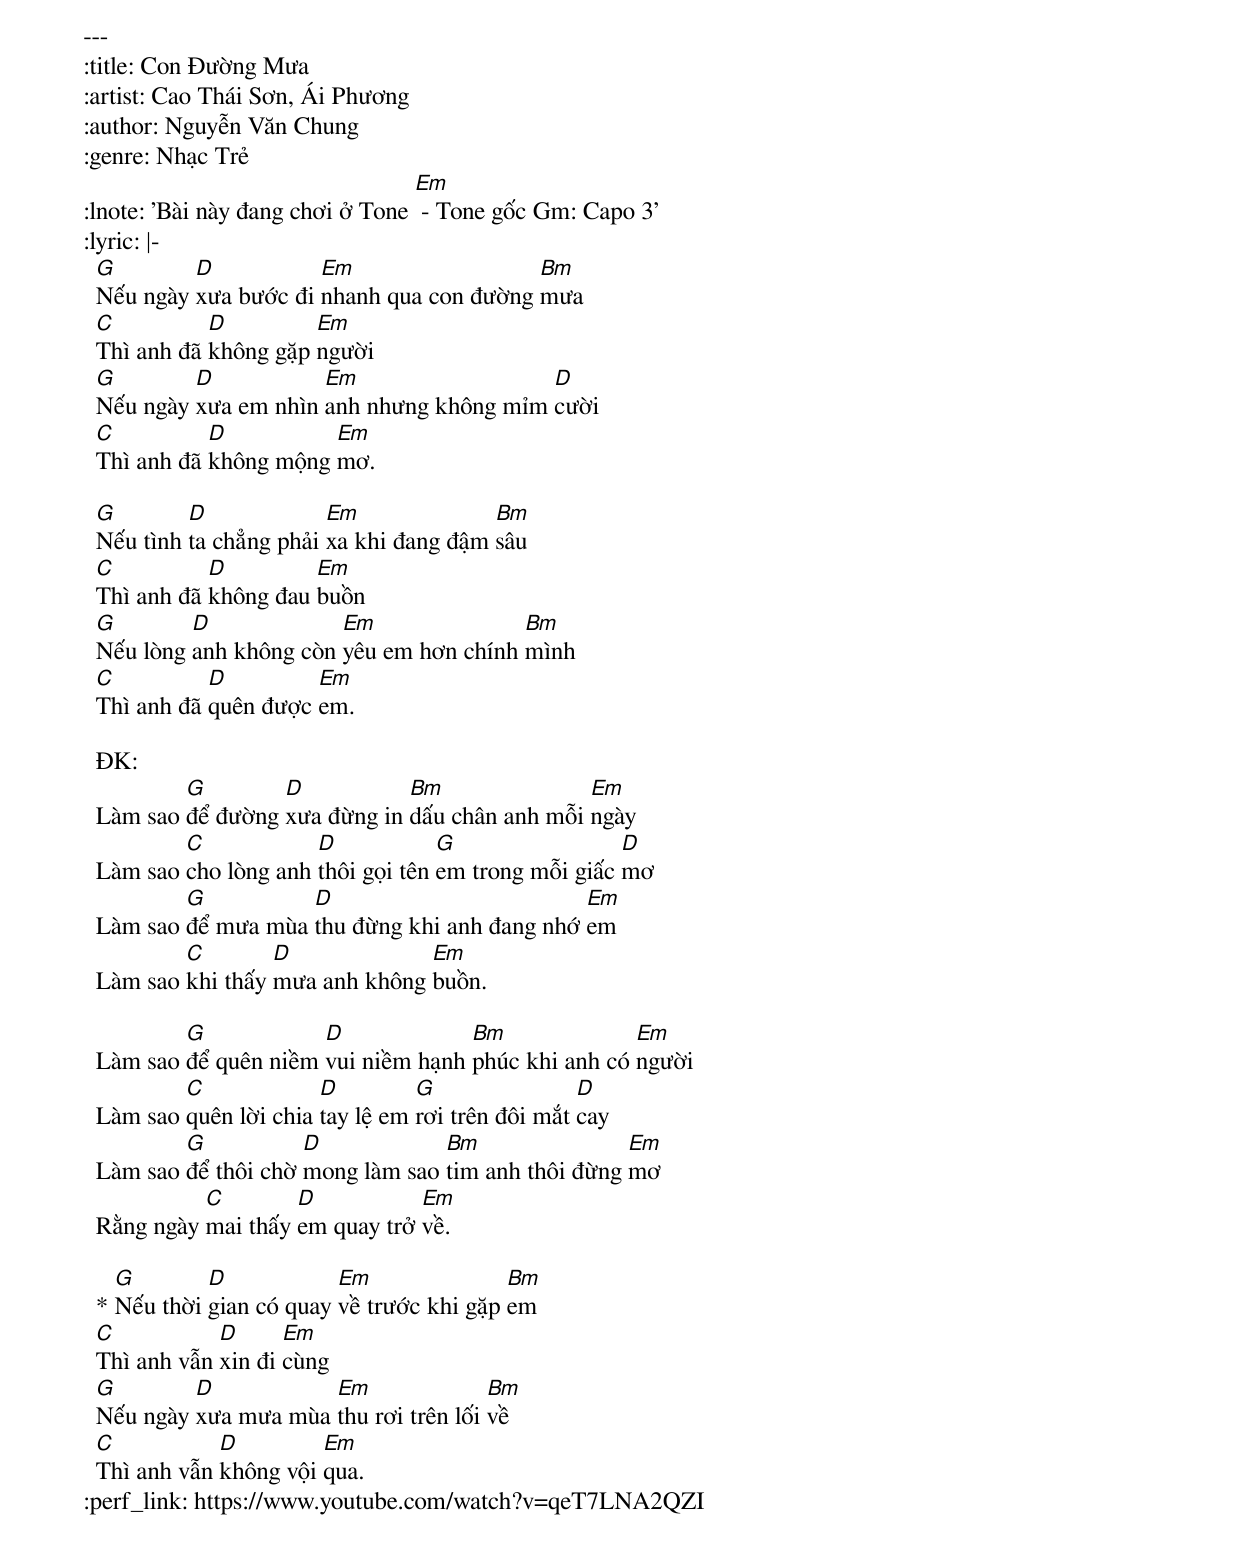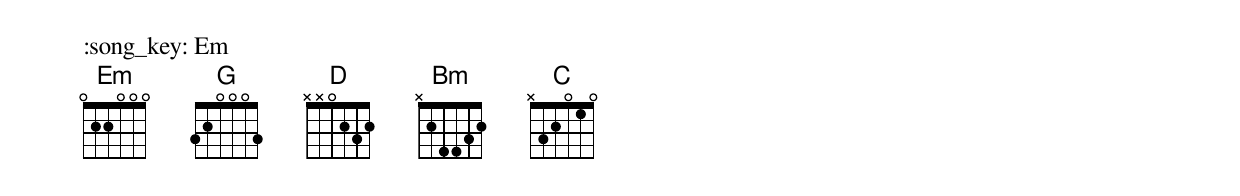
---
:title: Con Đường Mưa
:artist: Cao Thái Sơn, Ái Phương
:author: Nguyễn Văn Chung
:genre: Nhạc Trẻ
:lnote: 'Bài này đang chơi ở Tone [Em] - Tone gốc Gm: Capo 3'
:lyric: |-
  [G]Nếu ngày [D]xưa bước đi [Em]nhanh qua con đường [Bm]mưa
  [C]Thì anh đã [D]không gặp [Em]người
  [G]Nếu ngày [D]xưa em nhìn [Em]anh nhưng không mỉm [D]cười
  [C]Thì anh đã [D]không mộng [Em]mơ.

  [G]Nếu tình [D]ta chẳng phải [Em]xa khi đang đậm [Bm]sâu
  [C]Thì anh đã [D]không đau [Em]buồn
  [G]Nếu lòng [D]anh không còn [Em]yêu em hơn chính [Bm]mình
  [C]Thì anh đã [D]quên được [Em]em.

  ĐK:
  Làm sao [G]để đường [D]xưa đừng in [Bm]dấu chân anh mỗi [Em]ngày
  Làm sao [C]cho lòng anh [D]thôi gọi tên [G]em trong mỗi giấc [D]mơ
  Làm sao [G]để mưa mùa [D]thu đừng khi anh đang nhớ [Em]em
  Làm sao [C]khi thấy [D]mưa anh không [Em]buồn.

  Làm sao [G]để quên niềm [D]vui niềm hạnh [Bm]phúc khi anh có [Em]người
  Làm sao [C]quên lời chia [D]tay lệ em [G]rơi trên đôi mắt [D]cay
  Làm sao [G]để thôi chờ [D]mong làm sao [Bm]tim anh thôi đừng [Em]mơ
  Rằng ngày [C]mai thấy [D]em quay trở [Em]về.

  * [G]Nếu thời [D]gian có quay [Em]về trước khi gặp [Bm]em
  [C]Thì anh vẫn [D]xin đi [Em]cùng
  [G]Nếu ngày [D]xưa mưa mùa [Em]thu rơi trên lối [Bm]về
  [C]Thì anh vẫn [D]không vội [Em]qua.
:perf_link: https://www.youtube.com/watch?v=qeT7LNA2QZI
:song_key: Em
